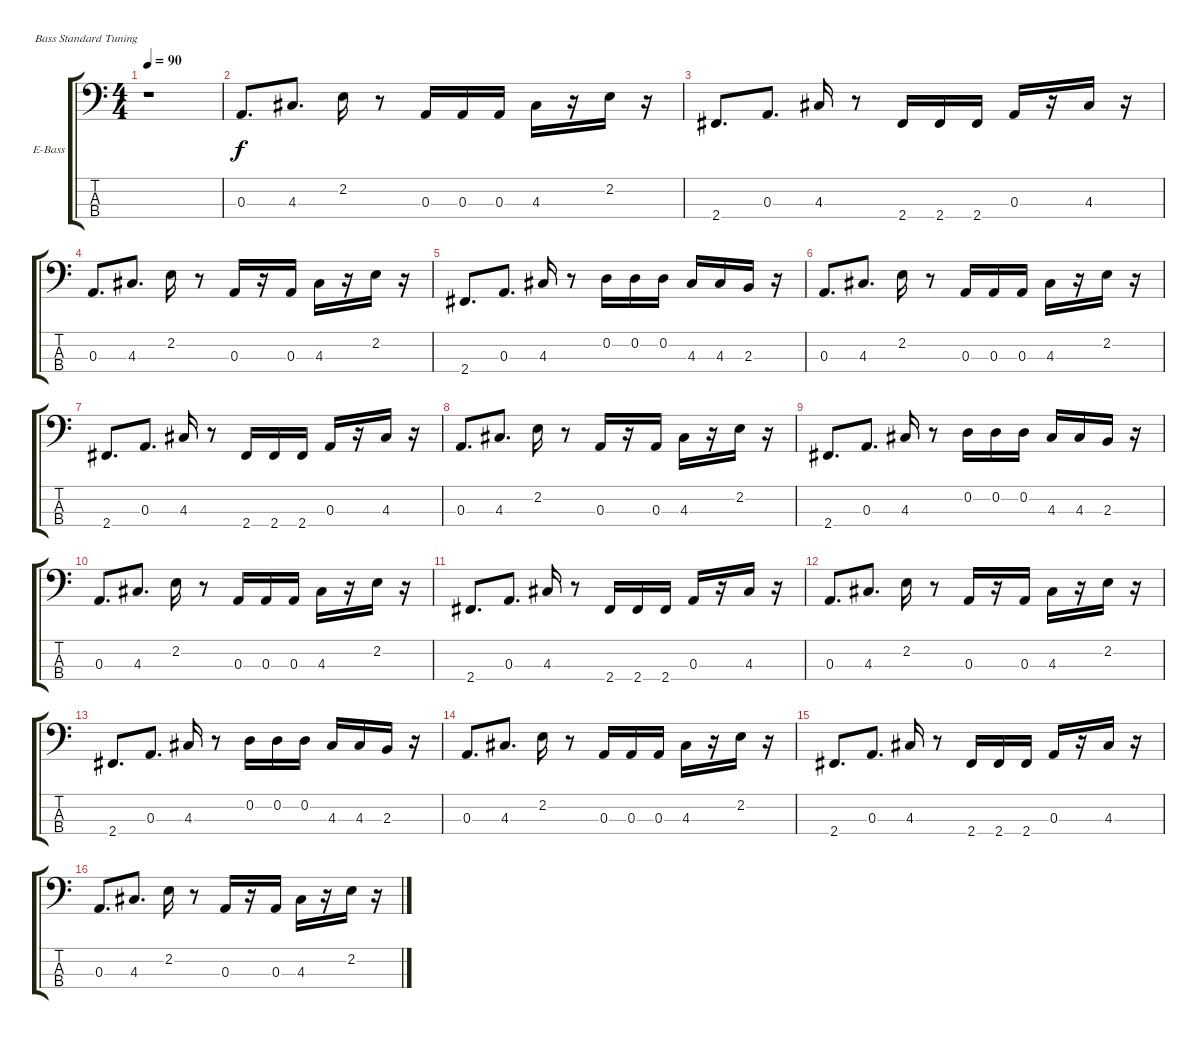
\defaultSystemsLayout 4
\bracketExtendMode groupsimilarinstruments
\firstSystemTrackNameOrientation horizontal
\otherSystemsTrackNameOrientation horizontal
\track ("Electric Bass" "E-Bass") {instrument electricbassfinger}
\staff {score tabs}
\tuning (G2 D2 A1 E1)
\ts (4 4)
\tempo 90
\clef f4
\ks c
r.1{dy f instrument electricbassfinger} |
0.3.8{d} 4.3.8{d} 2.2.16 r.8 0.3.16 0.3.16 0.3.16 4.3.16 r.16 2.2.16 r.16 |
2.4.8{d} 0.3.8{d} 4.3.16 r.8 2.4.16 2.4.16 2.4.16 0.3.16 r.16 4.3.16 r.16 |
0.3.8{d} 4.3.8{d} 2.2.16 r.8 0.3.16 r.16 0.3.16 4.3.16 r.16 2.2.16 r.16 |
2.4.8{d} 0.3.8{d} 4.3.16 r.8 0.2.16 0.2.16 0.2.16 4.3.16 4.3.16 2.3.16 r.16 |
0.3.8{d} 4.3.8{d} 2.2.16 r.8 0.3.16 0.3.16 0.3.16 4.3.16 r.16 2.2.16 r.16 |
2.4.8{d} 0.3.8{d} 4.3.16 r.8 2.4.16 2.4.16 2.4.16 0.3.16 r.16 4.3.16 r.16 |
0.3.8{d} 4.3.8{d} 2.2.16 r.8 0.3.16 r.16 0.3.16 4.3.16 r.16 2.2.16 r.16 |
2.4.8{d} 0.3.8{d} 4.3.16 r.8 0.2.16 0.2.16 0.2.16 4.3.16 4.3.16 2.3.16 r.16 |
0.3.8{d} 4.3.8{d} 2.2.16 r.8 0.3.16 0.3.16 0.3.16 4.3.16 r.16 2.2.16 r.16 |
2.4.8{d} 0.3.8{d} 4.3.16 r.8 2.4.16 2.4.16 2.4.16 0.3.16 r.16 4.3.16 r.16 |
0.3.8{d} 4.3.8{d} 2.2.16 r.8 0.3.16 r.16 0.3.16 4.3.16 r.16 2.2.16 r.16 |
2.4.8{d} 0.3.8{d} 4.3.16 r.8 0.2.16 0.2.16 0.2.16 4.3.16 4.3.16 2.3.16 r.16 |
0.3.8{d} 4.3.8{d} 2.2.16 r.8 0.3.16 0.3.16 0.3.16 4.3.16 r.16 2.2.16 r.16 |
2.4.8{d} 0.3.8{d} 4.3.16 r.8 2.4.16 2.4.16 2.4.16 0.3.16 r.16 4.3.16 r.16 |
0.3.8{d} 4.3.8{d} 2.2.16 r.8 0.3.16 r.16 0.3.16 4.3.16 r.16 2.2.16 r.16
